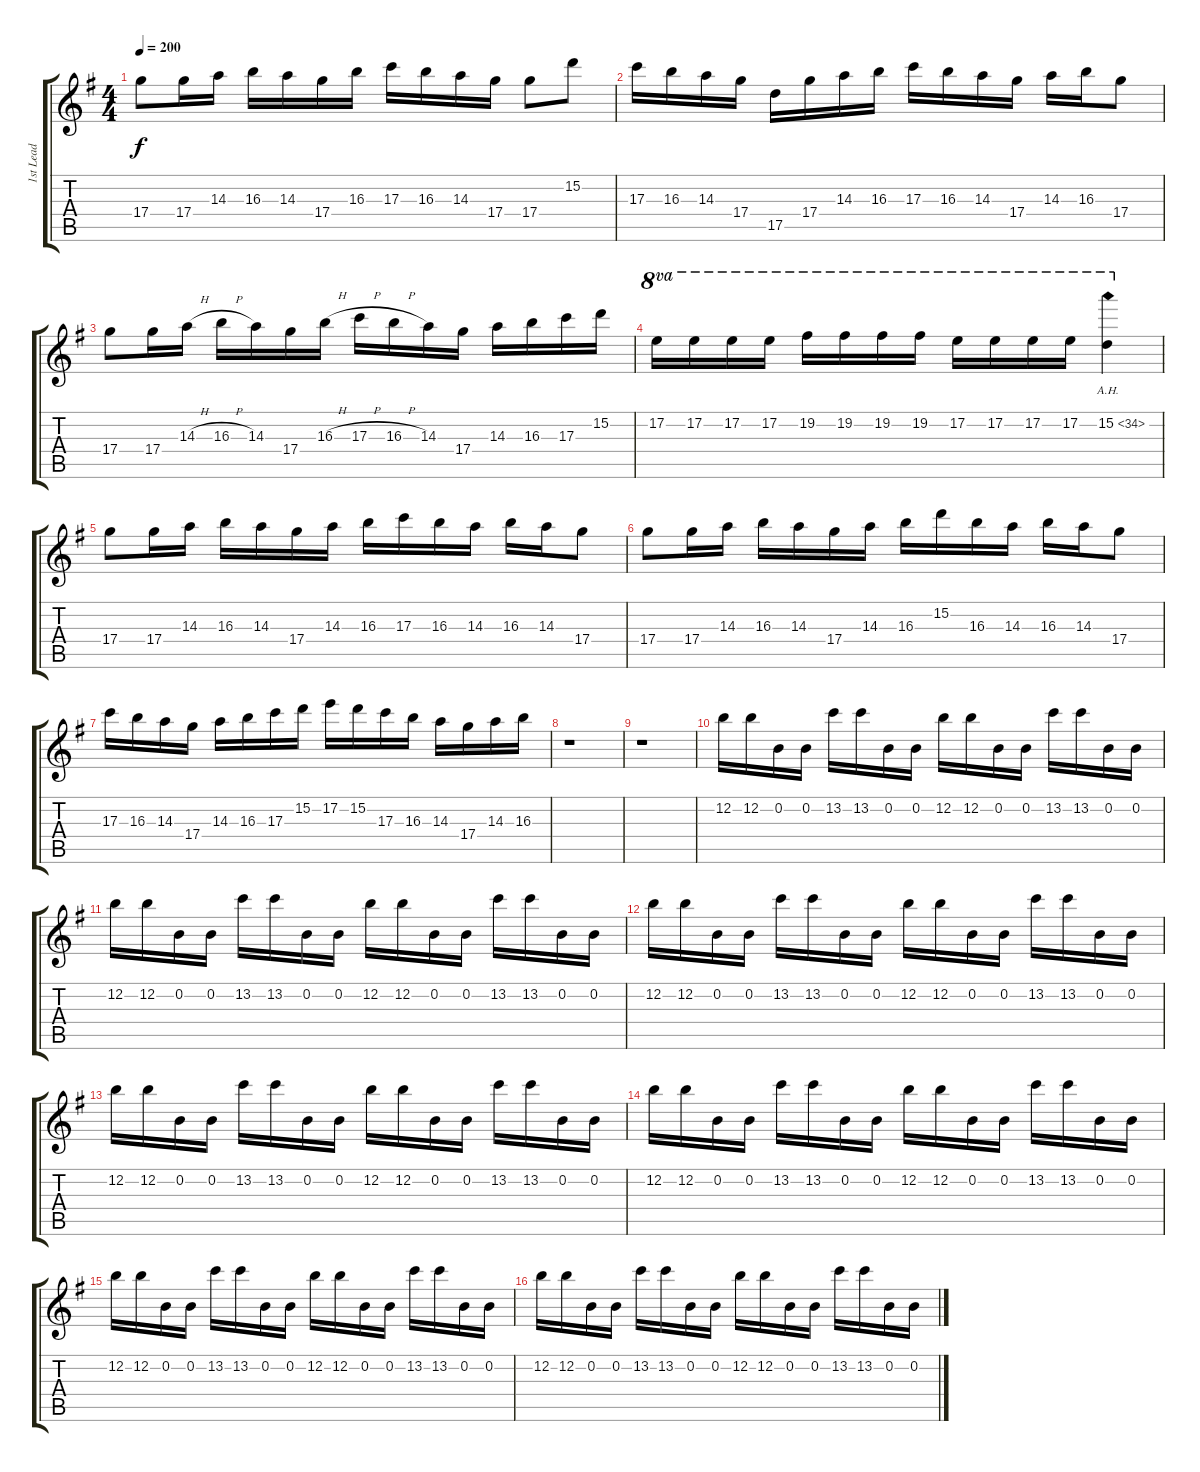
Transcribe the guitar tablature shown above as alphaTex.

\track ("1st Lead" "1st Lead") {instrument distortionguitar}
\staff {score tabs}
\tuning (E4 B3 G3 D3 A2 E2) {hide}
\ts (4 4)
\tempo 200
\clef g2
\ks g
17.4.8{dy f} 17.4.16 14.3.16 16.3.16 14.3.16 17.4.16 16.3.16 17.3.16 16.3.16 14.3.16 17.4.16 17.4.8 15.2.8 |
17.3.16 16.3.16 14.3.16 17.4.16 17.5.16 17.4.16 14.3.16 16.3.16 17.3.16 16.3.16 14.3.16 17.4.16 14.3.16 16.3.16 17.4.8 |
17.4.8 17.4.16 14.3{h}.16 16.3{h}.16 14.3.16 17.4.16 16.3{h}.16 17.3{h}.16 16.3{h}.16 14.3.16 17.4.16 14.3.16 16.3.16 17.3.16 15.2.16 |
17.2.16{ot 8va} 17.2.16{ot 8va} 17.2.16{ot 8va} 17.2.16{ot 8va} 19.2.16{ot 8va} 19.2.16{ot 8va} 19.2.16{ot 8va} 19.2.16{ot 8va} 17.2.16{ot 8va} 17.2.16{ot 8va} 17.2.16{ot 8va} 17.2.16{ot 8va} 15.2{ah 19}.4{ot 8va} |
17.4.8 17.4.16 14.3.16 16.3.16 14.3.16 17.4.16 14.3.16 16.3.16 17.3.16 16.3.16 14.3.16 16.3.16 14.3.16 17.4.8 |
17.4.8 17.4.16 14.3.16 16.3.16 14.3.16 17.4.16 14.3.16 16.3.16 15.2.16 16.3.16 14.3.16 16.3.16 14.3.16 17.4.8 |
17.3.16 16.3.16 14.3.16 17.4.16 14.3.16 16.3.16 17.3.16 15.2.16 17.2.16 15.2.16 17.3.16 16.3.16 14.3.16 17.4.16 14.3.16 16.3.16 |
r.1 |
r.1 |
12.2.16 12.2.16 0.2.16 0.2.16 13.2.16 13.2.16 0.2.16 0.2.16 12.2.16 12.2.16 0.2.16 0.2.16 13.2.16 13.2.16 0.2.16 0.2.16 |
12.2.16 12.2.16 0.2.16 0.2.16 13.2.16 13.2.16 0.2.16 0.2.16 12.2.16 12.2.16 0.2.16 0.2.16 13.2.16 13.2.16 0.2.16 0.2.16 |
12.2.16 12.2.16 0.2.16 0.2.16 13.2.16 13.2.16 0.2.16 0.2.16 12.2.16 12.2.16 0.2.16 0.2.16 13.2.16 13.2.16 0.2.16 0.2.16 |
12.2.16 12.2.16 0.2.16 0.2.16 13.2.16 13.2.16 0.2.16 0.2.16 12.2.16 12.2.16 0.2.16 0.2.16 13.2.16 13.2.16 0.2.16 0.2.16 |
12.2.16 12.2.16 0.2.16 0.2.16 13.2.16 13.2.16 0.2.16 0.2.16 12.2.16 12.2.16 0.2.16 0.2.16 13.2.16 13.2.16 0.2.16 0.2.16 |
12.2.16 12.2.16 0.2.16 0.2.16 13.2.16 13.2.16 0.2.16 0.2.16 12.2.16 12.2.16 0.2.16 0.2.16 13.2.16 13.2.16 0.2.16 0.2.16 |
12.2.16 12.2.16 0.2.16 0.2.16 13.2.16 13.2.16 0.2.16 0.2.16 12.2.16 12.2.16 0.2.16 0.2.16 13.2.16 13.2.16 0.2.16 0.2.16
